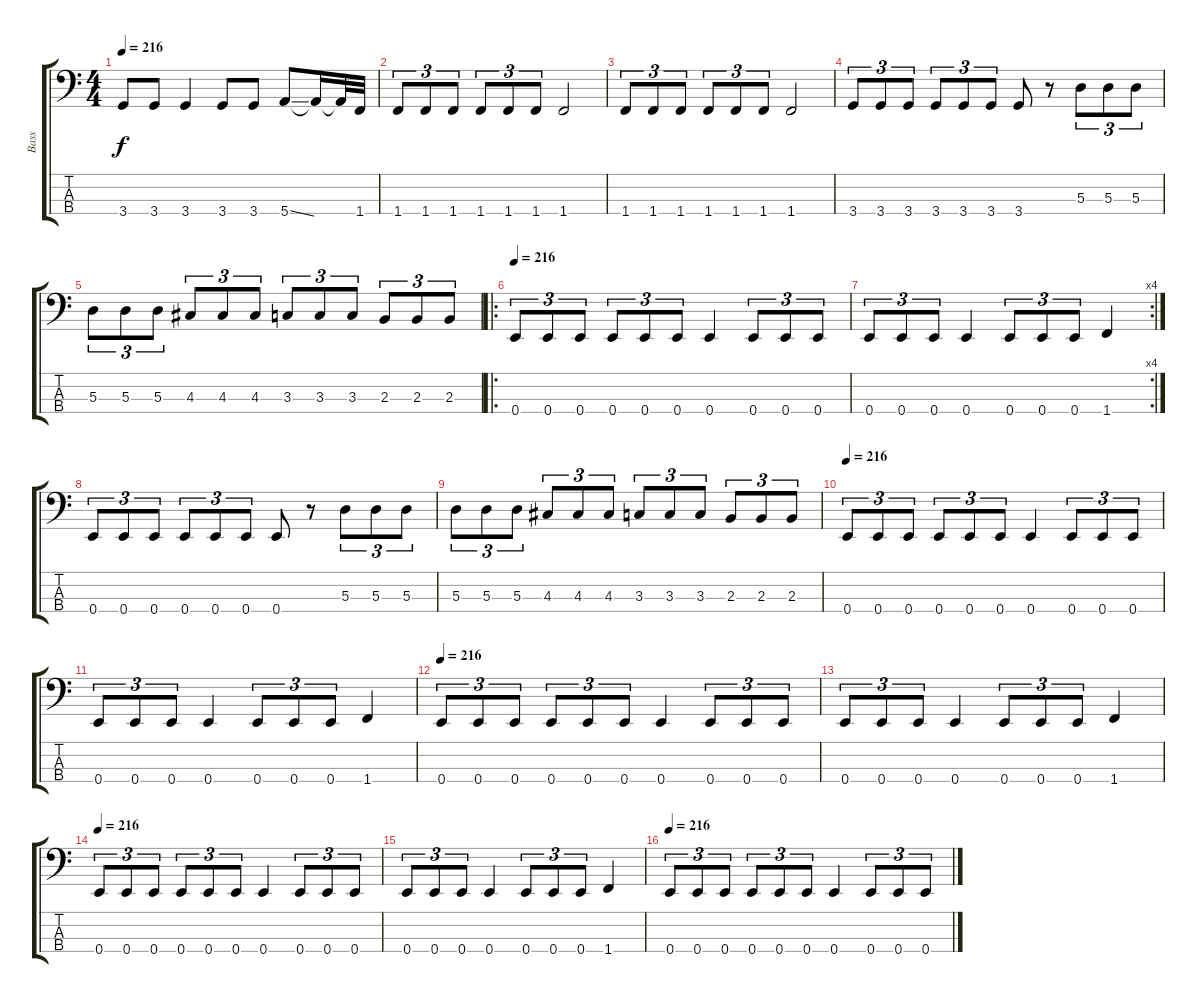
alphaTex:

\track ("Bass" "Bass") {instrument electricbassfinger}
\staff {score tabs}
\tuning (G2 D2 A1 E1) {hide}
\ts (4 4)
\tempo 216
\clef f4
\ks c
3.4.8{dy f} 3.4.8 3.4.4 3.4.8 3.4.8 5.4{ss}.8 5.4{t}.16 5.4{t}.32 1.4.32 |
1.4.8{tu (3 2)} 1.4.8{tu (3 2)} 1.4.8{tu (3 2)} 1.4.8{tu (3 2)} 1.4.8{tu (3 2)} 1.4.8{tu (3 2)} 1.4.2 |
1.4.8{tu (3 2)} 1.4.8{tu (3 2)} 1.4.8{tu (3 2)} 1.4.8{tu (3 2)} 1.4.8{tu (3 2)} 1.4.8{tu (3 2)} 1.4.2 |
3.4.8{tu (3 2)} 3.4.8{tu (3 2)} 3.4.8{tu (3 2)} 3.4.8{tu (3 2)} 3.4.8{tu (3 2)} 3.4.8{tu (3 2)} 3.4.8 r.8 5.3.8{tu (3 2)} 5.3.8{tu (3 2)} 5.3.8{tu (3 2)} |
5.3.8{tu (3 2)} 5.3.8{tu (3 2)} 5.3.8{tu (3 2)} 4.3.8{tu (3 2)} 4.3.8{tu (3 2)} 4.3.8{tu (3 2)} 3.3.8{tu (3 2)} 3.3.8{tu (3 2)} 3.3.8{tu (3 2)} 2.3.8{tu (3 2)} 2.3.8{tu (3 2)} 2.3.8{tu (3 2)} |
\ro
\tempo 216
0.4.8{tu (3 2)} 0.4.8{tu (3 2)} 0.4.8{tu (3 2)} 0.4.8{tu (3 2)} 0.4.8{tu (3 2)} 0.4.8{tu (3 2)} 0.4.4 0.4.8{tu (3 2)} 0.4.8{tu (3 2)} 0.4.8{tu (3 2)} |
\rc 4
0.4.8{tu (3 2)} 0.4.8{tu (3 2)} 0.4.8{tu (3 2)} 0.4.4 0.4.8{tu (3 2)} 0.4.8{tu (3 2)} 0.4.8{tu (3 2)} 1.4.4 |
0.4.8{tu (3 2)} 0.4.8{tu (3 2)} 0.4.8{tu (3 2)} 0.4.8{tu (3 2)} 0.4.8{tu (3 2)} 0.4.8{tu (3 2)} 0.4.8 r.8 5.3.8{tu (3 2)} 5.3.8{tu (3 2)} 5.3.8{tu (3 2)} |
5.3.8{tu (3 2)} 5.3.8{tu (3 2)} 5.3.8{tu (3 2)} 4.3.8{tu (3 2)} 4.3.8{tu (3 2)} 4.3.8{tu (3 2)} 3.3.8{tu (3 2)} 3.3.8{tu (3 2)} 3.3.8{tu (3 2)} 2.3.8{tu (3 2)} 2.3.8{tu (3 2)} 2.3.8{tu (3 2)} |
\tempo 216
0.4.8{tu (3 2)} 0.4.8{tu (3 2)} 0.4.8{tu (3 2)} 0.4.8{tu (3 2)} 0.4.8{tu (3 2)} 0.4.8{tu (3 2)} 0.4.4 0.4.8{tu (3 2)} 0.4.8{tu (3 2)} 0.4.8{tu (3 2)} |
0.4.8{tu (3 2)} 0.4.8{tu (3 2)} 0.4.8{tu (3 2)} 0.4.4 0.4.8{tu (3 2)} 0.4.8{tu (3 2)} 0.4.8{tu (3 2)} 1.4.4 |
\tempo 216
0.4.8{tu (3 2)} 0.4.8{tu (3 2)} 0.4.8{tu (3 2)} 0.4.8{tu (3 2)} 0.4.8{tu (3 2)} 0.4.8{tu (3 2)} 0.4.4 0.4.8{tu (3 2)} 0.4.8{tu (3 2)} 0.4.8{tu (3 2)} |
0.4.8{tu (3 2)} 0.4.8{tu (3 2)} 0.4.8{tu (3 2)} 0.4.4 0.4.8{tu (3 2)} 0.4.8{tu (3 2)} 0.4.8{tu (3 2)} 1.4.4 |
\tempo 216
0.4.8{tu (3 2)} 0.4.8{tu (3 2)} 0.4.8{tu (3 2)} 0.4.8{tu (3 2)} 0.4.8{tu (3 2)} 0.4.8{tu (3 2)} 0.4.4 0.4.8{tu (3 2)} 0.4.8{tu (3 2)} 0.4.8{tu (3 2)} |
0.4.8{tu (3 2)} 0.4.8{tu (3 2)} 0.4.8{tu (3 2)} 0.4.4 0.4.8{tu (3 2)} 0.4.8{tu (3 2)} 0.4.8{tu (3 2)} 1.4.4 |
\tempo 216
0.4.8{tu (3 2)} 0.4.8{tu (3 2)} 0.4.8{tu (3 2)} 0.4.8{tu (3 2)} 0.4.8{tu (3 2)} 0.4.8{tu (3 2)} 0.4.4 0.4.8{tu (3 2)} 0.4.8{tu (3 2)} 0.4.8{tu (3 2)}
